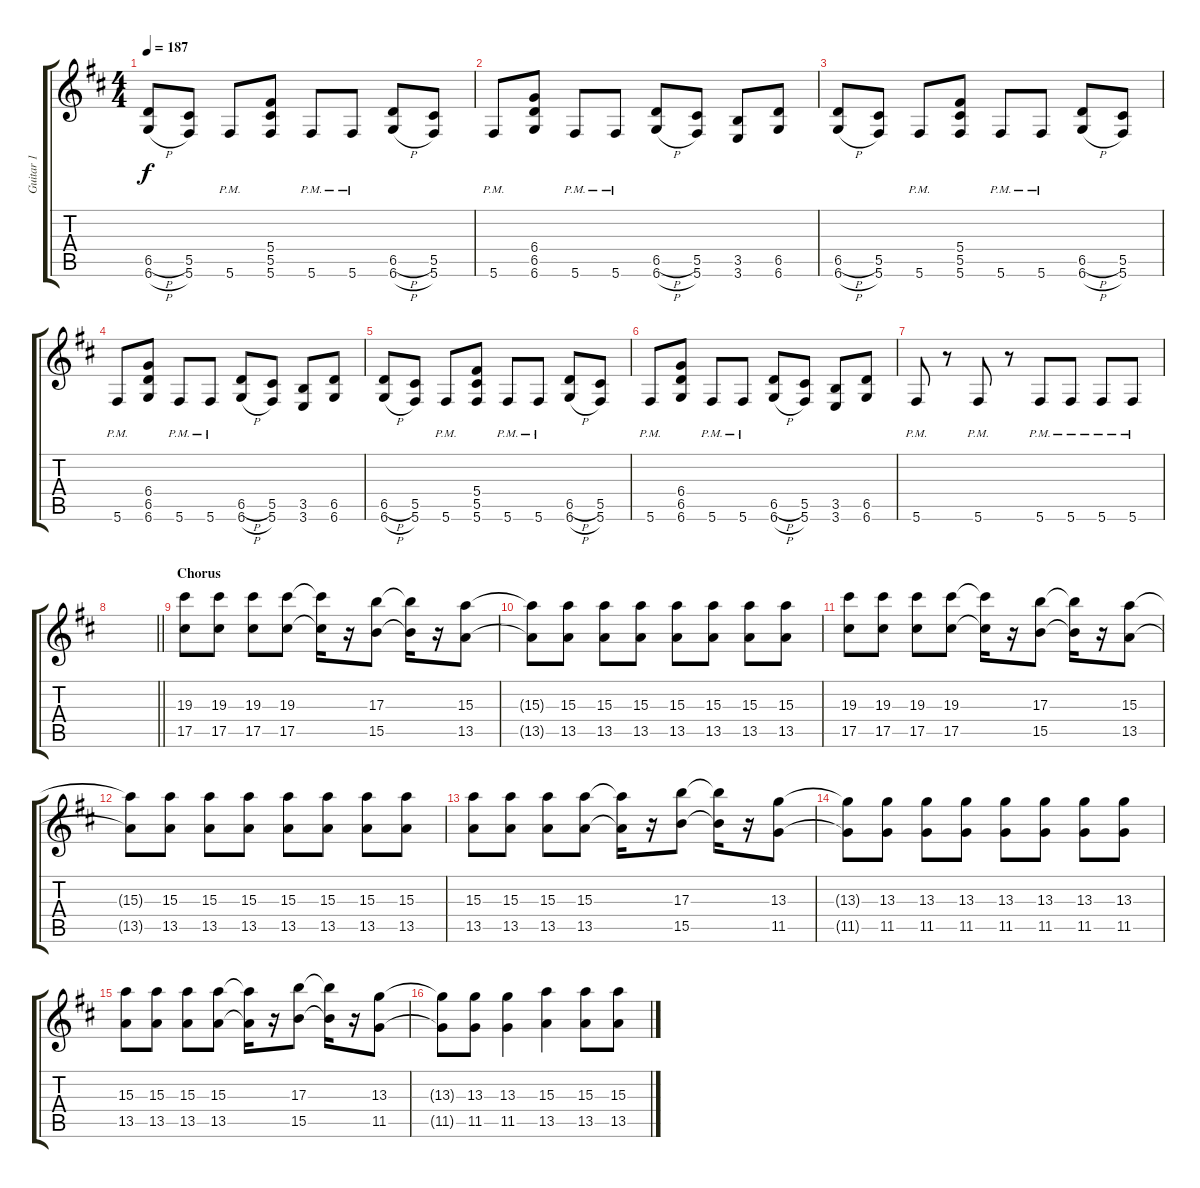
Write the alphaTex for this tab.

\track ("Guitar 1" "Guitar 1") {instrument overdrivenguitar}
\staff {score tabs}
\tuning (Eb4 Bb3 Gb3 Db3 Ab2 Db2) {hide}
\ts (4 4)
\tempo 187
\clef g2
\ks d
(6.5{h} 6.6{h}).8{dy f} (5.5 5.6).8 5.6{pm}.8 (5.4 5.5 5.6).8 5.6{pm}.8 5.6{pm}.8 (6.5{h} 6.6{h}).8 (5.5 5.6).8 |
5.6{pm}.8 (6.4 6.5 6.6).8 5.6{pm}.8 5.6{pm}.8 (6.5{h} 6.6{h}).8 (5.5 5.6).8 (3.5 3.6).8 (6.5 6.6).8 |
(6.5{h} 6.6{h}).8 (5.5 5.6).8 5.6{pm}.8 (5.4 5.5 5.6).8 5.6{pm}.8 5.6{pm}.8 (6.5{h} 6.6{h}).8 (5.5 5.6).8 |
5.6{pm}.8 (6.4 6.5 6.6).8 5.6{pm}.8 5.6{pm}.8 (6.5{h} 6.6{h}).8 (5.5 5.6).8 (3.5 3.6).8 (6.5 6.6).8 |
(6.5{h} 6.6{h}).8 (5.5 5.6).8 5.6{pm}.8 (5.4 5.5 5.6).8 5.6{pm}.8 5.6{pm}.8 (6.5{h} 6.6{h}).8 (5.5 5.6).8 |
5.6{pm}.8 (6.4 6.5 6.6).8 5.6{pm}.8 5.6{pm}.8 (6.5{h} 6.6{h}).8 (5.5 5.6).8 (3.5 3.6).8 (6.5 6.6).8 |
5.6{pm}.8 r.8 5.6{pm}.8 r.8 5.6{pm}.8 5.6{pm}.8 5.6{pm}.8 5.6{pm}.8 |
\barLineRight lightlight
|
\section ("" "Chorus")
(19.3 17.5).8 (19.3 17.5).8 (19.3 17.5).8 (19.3 17.5).8 (19.3{t} 17.5{t}).16 r.16 (17.3 15.5).8 (17.3{t} 15.5{t}).16 r.16 (15.3 13.5).8 |
(15.3{t} 13.5{t}).8 (15.3 13.5).8 (15.3 13.5).8 (15.3 13.5).8 (15.3 13.5).8 (15.3 13.5).8 (15.3 13.5).8 (15.3 13.5).8 |
(19.3 17.5).8 (19.3 17.5).8 (19.3 17.5).8 (19.3 17.5).8 (19.3{t} 17.5{t}).16 r.16 (17.3 15.5).8 (17.3{t} 15.5{t}).16 r.16 (15.3 13.5).8 |
(15.3{t} 13.5{t}).8 (15.3 13.5).8 (15.3 13.5).8 (15.3 13.5).8 (15.3 13.5).8 (15.3 13.5).8 (15.3 13.5).8 (15.3 13.5).8 |
(15.3 13.5).8 (15.3 13.5).8 (15.3 13.5).8 (15.3 13.5).8 (15.3{t} 13.5{t}).16 r.16 (17.3 15.5).8 (17.3{t} 15.5{t}).16 r.16 (13.3 11.5).8 |
(13.3{t} 11.5{t}).8 (13.3 11.5).8 (13.3 11.5).8 (13.3 11.5).8 (13.3 11.5).8 (13.3 11.5).8 (13.3 11.5).8 (13.3 11.5).8 |
(15.3 13.5).8 (15.3 13.5).8 (15.3 13.5).8 (15.3 13.5).8 (15.3{t} 13.5{t}).16 r.16 (17.3 15.5).8 (17.3{t} 15.5{t}).16 r.16 (13.3 11.5).8 |
(13.3{t} 11.5{t}).8 (13.3 11.5).8 (13.3 11.5).4 (15.3 13.5).4 (15.3 13.5).8 (15.3 13.5).8
